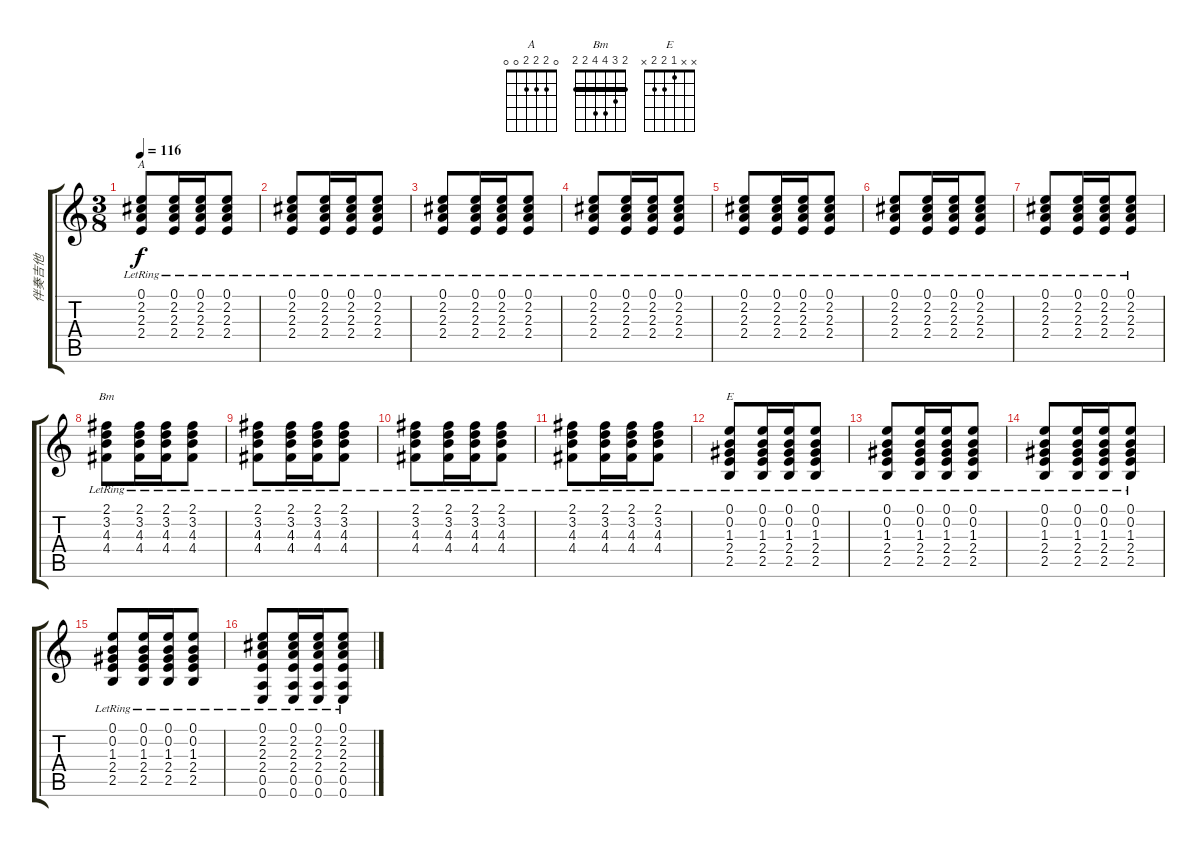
\track ("伴奏吉他" "伴奏吉他") {instrument acousticguitarnylon}
\staff {score tabs}
\tuning (E4 B3 G3 D3 A2 E2) {hide}
\chord ("A" 0 2 2 2 0 0)
\chord ("Bm" 2 3 4 4 2 2) {barre 2}
\chord ("E" x x 1 2 2 x)
\ts (3 8)
\tempo 116
\clef g2
\ks c
(0.1{lr} 2.2{lr} 2.3{lr} 2.4{lr}).8{ch "A" dy f} (0.1{lr} 2.2{lr} 2.3{lr} 2.4{lr}).16 (0.1{lr} 2.2{lr} 2.3{lr} 2.4{lr}).16 (0.1{lr} 2.2{lr} 2.3{lr} 2.4{lr}).8 |
(0.1{lr} 2.2{lr} 2.3{lr} 2.4{lr}).8 (0.1{lr} 2.2{lr} 2.3{lr} 2.4{lr}).16 (0.1{lr} 2.2{lr} 2.3{lr} 2.4{lr}).16 (0.1{lr} 2.2{lr} 2.3{lr} 2.4{lr}).8 |
(0.1{lr} 2.2{lr} 2.3{lr} 2.4{lr}).8 (0.1{lr} 2.2{lr} 2.3{lr} 2.4{lr}).16 (0.1{lr} 2.2{lr} 2.3{lr} 2.4{lr}).16 (0.1{lr} 2.2{lr} 2.3{lr} 2.4{lr}).8 |
(0.1{lr} 2.2{lr} 2.3{lr} 2.4{lr}).8 (0.1{lr} 2.2{lr} 2.3{lr} 2.4{lr}).16 (0.1{lr} 2.2{lr} 2.3{lr} 2.4{lr}).16 (0.1{lr} 2.2{lr} 2.3{lr} 2.4{lr}).8 |
(0.1{lr} 2.2{lr} 2.3{lr} 2.4{lr}).8 (0.1{lr} 2.2{lr} 2.3{lr} 2.4{lr}).16 (0.1{lr} 2.2{lr} 2.3{lr} 2.4{lr}).16 (0.1{lr} 2.2{lr} 2.3{lr} 2.4{lr}).8 |
(0.1{lr} 2.2{lr} 2.3{lr} 2.4{lr}).8 (0.1{lr} 2.2{lr} 2.3{lr} 2.4{lr}).16 (0.1{lr} 2.2{lr} 2.3{lr} 2.4{lr}).16 (0.1{lr} 2.2{lr} 2.3{lr} 2.4{lr}).8 |
(0.1{lr} 2.2{lr} 2.3{lr} 2.4{lr}).8 (0.1{lr} 2.2{lr} 2.3{lr} 2.4{lr}).16 (0.1{lr} 2.2{lr} 2.3{lr} 2.4{lr}).16 (0.1{lr} 2.2{lr} 2.3{lr} 2.4{lr}).8 |
(2.1{lr} 3.2{lr} 4.3{lr} 4.4{lr}).8{ch "Bm"} (2.1{lr} 3.2{lr} 4.3{lr} 4.4{lr}).16 (2.1{lr} 3.2{lr} 4.3{lr} 4.4{lr}).16 (2.1{lr} 3.2{lr} 4.3{lr} 4.4{lr}).8 |
(2.1{lr} 3.2{lr} 4.3{lr} 4.4{lr}).8 (2.1{lr} 3.2{lr} 4.3{lr} 4.4{lr}).16 (2.1{lr} 3.2{lr} 4.3{lr} 4.4{lr}).16 (2.1{lr} 3.2{lr} 4.3{lr} 4.4{lr}).8 |
(2.1{lr} 3.2{lr} 4.3{lr} 4.4{lr}).8 (2.1{lr} 3.2{lr} 4.3{lr} 4.4{lr}).16 (2.1{lr} 3.2{lr} 4.3{lr} 4.4{lr}).16 (2.1{lr} 3.2{lr} 4.3{lr} 4.4{lr}).8 |
(2.1{lr} 3.2{lr} 4.3{lr} 4.4{lr}).8 (2.1{lr} 3.2{lr} 4.3{lr} 4.4{lr}).16 (2.1{lr} 3.2{lr} 4.3{lr} 4.4{lr}).16 (2.1{lr} 3.2{lr} 4.3{lr} 4.4{lr}).8 |
(0.1{lr} 0.2{lr} 1.3{lr} 2.4{lr} 2.5).8{ch "E"} (0.1{lr} 0.2{lr} 1.3{lr} 2.4{lr} 2.5).16 (0.1{lr} 0.2{lr} 1.3{lr} 2.4{lr} 2.5).16 (0.1{lr} 0.2{lr} 1.3{lr} 2.4{lr} 2.5).8 |
(0.1{lr} 0.2{lr} 1.3{lr} 2.4{lr} 2.5).8 (0.1{lr} 0.2{lr} 1.3{lr} 2.4{lr} 2.5).16 (0.1{lr} 0.2{lr} 1.3{lr} 2.4{lr} 2.5).16 (0.1{lr} 0.2{lr} 1.3{lr} 2.4{lr} 2.5).8 |
(0.1{lr} 0.2{lr} 1.3{lr} 2.4{lr} 2.5).8 (0.1{lr} 0.2{lr} 1.3{lr} 2.4{lr} 2.5).16 (0.1{lr} 0.2{lr} 1.3{lr} 2.4{lr} 2.5).16 (0.1{lr} 0.2{lr} 1.3{lr} 2.4{lr} 2.5).8 |
(0.1{lr} 0.2{lr} 1.3{lr} 2.4{lr} 2.5).8 (0.1{lr} 0.2{lr} 1.3{lr} 2.4{lr} 2.5).16 (0.1{lr} 0.2{lr} 1.3{lr} 2.4{lr} 2.5).16 (0.1{lr} 0.2{lr} 1.3{lr} 2.4{lr} 2.5).8 |
(0.1{lr} 2.2{lr} 2.3{lr} 2.4{lr} 0.5 0.6).8 (0.1{lr} 2.2{lr} 2.3{lr} 2.4{lr} 0.5 0.6).16 (0.1{lr} 2.2{lr} 2.3{lr} 2.4{lr} 0.5 0.6).16 (0.1{lr} 2.2{lr} 2.3{lr} 2.4{lr} 0.5 0.6).8
